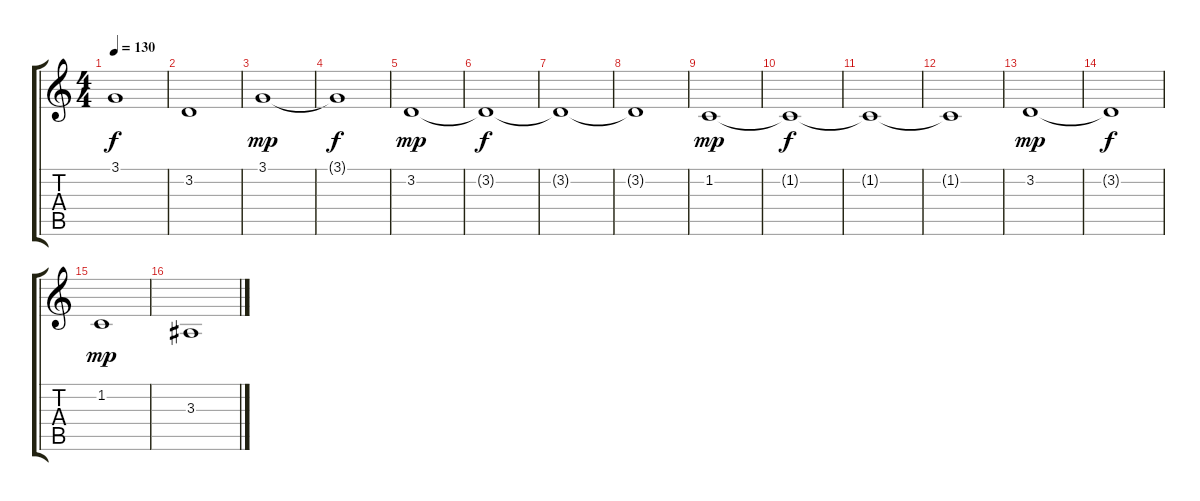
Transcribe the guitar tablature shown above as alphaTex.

\track "" {instrument synthstrings2}
\staff {score tabs}
\tuning (E4 B3 G3 D3 A2 E2) {hide}
\ts (4 4)
\tempo 130
\clef g2
\ks c
3.1.1{dy f} |
3.2.1 |
3.1.1{dy mp} |
3.1{t}.1{dy f} |
3.2.1{dy mp} |
3.2{t}.1{dy f} |
3.2{t}.1 |
3.2{t}.1 |
1.2.1{dy mp} |
1.2{t}.1{dy f} |
1.2{t}.1 |
1.2{t}.1 |
3.2.1{dy mp} |
3.2{t}.1{dy f} |
1.2.1{dy mp} |
3.3.1
